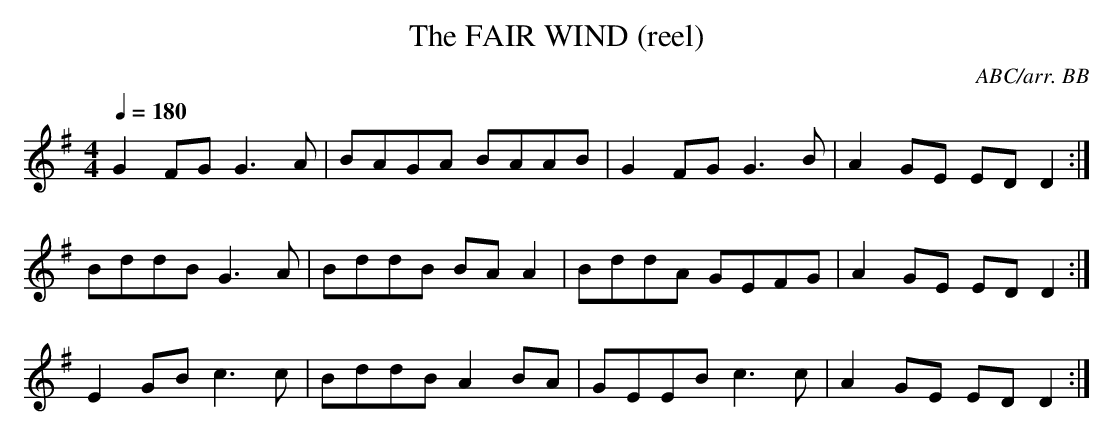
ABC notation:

X:1
T:FAIR WIND (reel), The
C:ABC/arr. BB
L:1/8
M:4/4
Q:1/4=180
K:G
G2FG G3A|BAGA BAAB|G2FG G3B|A2GE EDD2:|
BddB G3A|BddB BAA2|BddA GEFG|A2GE EDD2:|
E2GB c3c|BddB A2BA|GEEB c3c|A2GE EDD2:|
